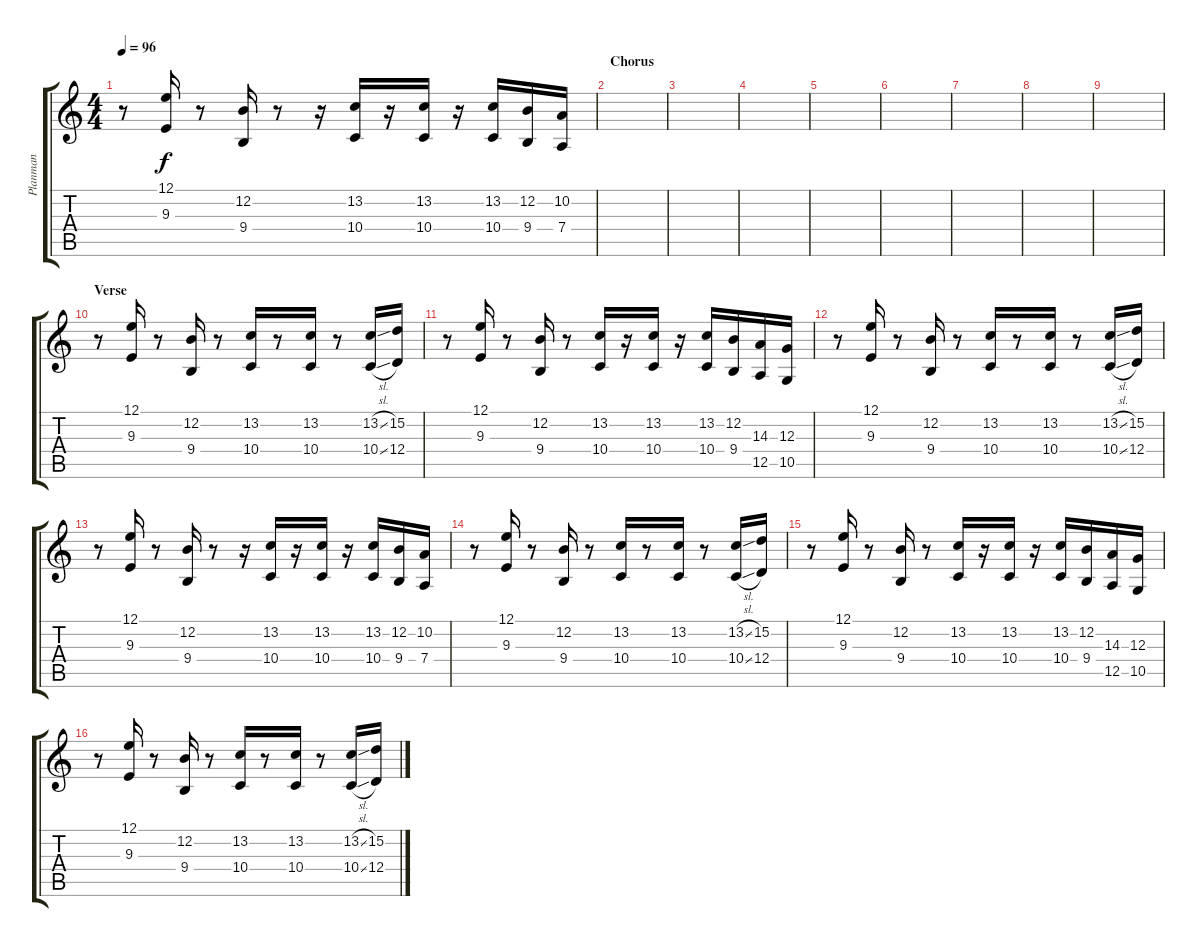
\track ("Planman" "Planman") {instrument stringensemble1}
\staff {score tabs}
\tuning (E4 B3 G3 D3 A2 E2) {hide}
\ts (4 4)
\tempo 96
\clef g2
\ks c
r.8{dy f} (12.1 9.3).16 r.8 (12.2 9.4).16 r.8 r.16 (13.2 10.4).16 r.16 (13.2 10.4).16 r.16 (13.2 10.4).16 (12.2 9.4).16 (10.2 7.4).16 |
\section ("" "Chorus")
|
|
|
|
|
|
|
|
\section ("" "Verse")
r.8 (12.1 9.3).16 r.8 (12.2 9.4).16 r.8 (13.2 10.4).16 r.8 (13.2 10.4).16 r.8 (13.2{sl} 10.4{sl}).16 (15.2 12.4).16 |
r.8 (12.1 9.3).16 r.8 (12.2 9.4).16 r.8 (13.2 10.4).16 r.16 (13.2 10.4).16 r.16 (13.2 10.4).16 (12.2 9.4).16 (14.3 12.5).16 (12.3 10.5).16 |
r.8 (12.1 9.3).16 r.8 (12.2 9.4).16 r.8 (13.2 10.4).16 r.8 (13.2 10.4).16 r.8 (13.2{sl} 10.4{sl}).16 (15.2 12.4).16 |
r.8 (12.1 9.3).16 r.8 (12.2 9.4).16 r.8 r.16 (13.2 10.4).16 r.16 (13.2 10.4).16 r.16 (13.2 10.4).16 (12.2 9.4).16 (10.2 7.4).16 |
r.8 (12.1 9.3).16 r.8 (12.2 9.4).16 r.8 (13.2 10.4).16 r.8 (13.2 10.4).16 r.8 (13.2{sl} 10.4{sl}).16 (15.2 12.4).16 |
r.8 (12.1 9.3).16 r.8 (12.2 9.4).16 r.8 (13.2 10.4).16 r.16 (13.2 10.4).16 r.16 (13.2 10.4).16 (12.2 9.4).16 (14.3 12.5).16 (12.3 10.5).16 |
r.8 (12.1 9.3).16 r.8 (12.2 9.4).16 r.8 (13.2 10.4).16 r.8 (13.2 10.4).16 r.8 (13.2{sl} 10.4{sl}).16 (15.2 12.4).16
